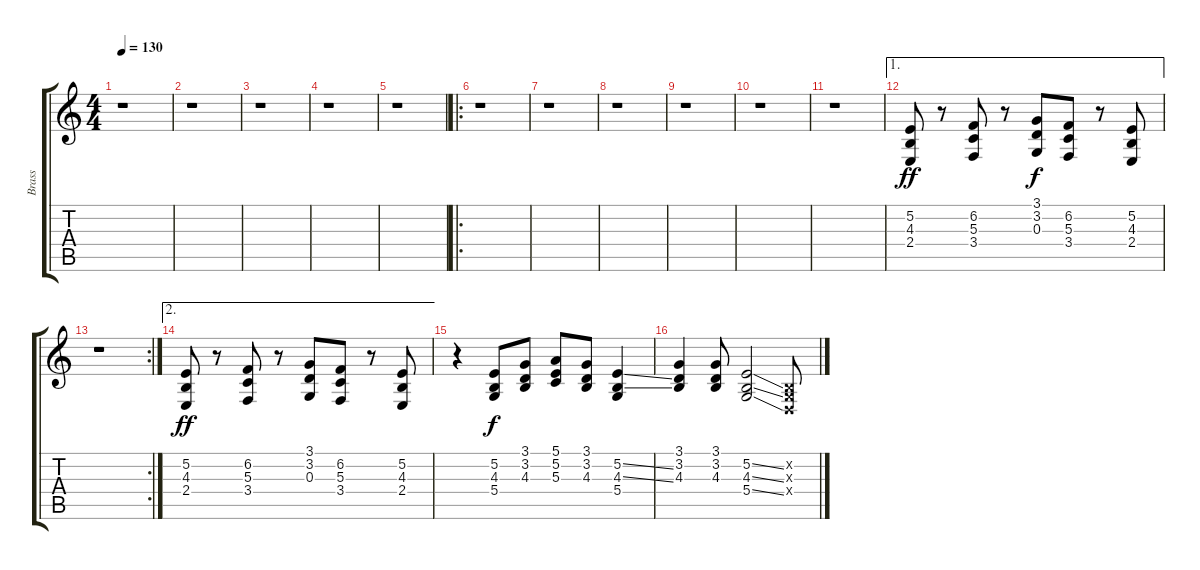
\track ("Brass" "Brass") {instrument brasssection}
\staff {score tabs}
\tuning (E4 B3 G3 D3 A2 E2) {hide}
\ts (4 4)
\tempo 130
\clef g2
\ks c
r.1{dy ff instrument brasssection} |
r.1 |
r.1 |
r.1 |
r.1 |
\ro
r.1 |
r.1 |
r.1 |
r.1 |
r.1 |
r.1 |
\ae 1
(5.2 4.3 2.4).8 r.8 (6.2 5.3 3.4).8 r.8 (3.1 3.2 0.3).8{dy f} (6.2 5.3 3.4).8 r.8 (5.2 4.3 2.4).8 |
\rc 2
r.1 |
\ae 2
(5.2 4.3 2.4).8{dy ff} r.8 (6.2 5.3 3.4).8 r.8 (3.1 3.2 0.3).8 (6.2 5.3 3.4).8 r.8 (5.2 4.3 2.4).8 |
r.4 (5.2 4.3 5.4).8{dy f} (3.1 3.2 4.3).8 (5.1 5.2 5.3).8 (3.1 3.2 4.3).8 (5.2{ss} 4.3{ss} 5.4).4 |
(3.1 3.2 4.3).4 (3.1 3.2 4.3).8 (5.2{ss} 4.3{ss} 5.4{ss}).2 (0.2{x} 0.3{x} 0.4{x}).8
